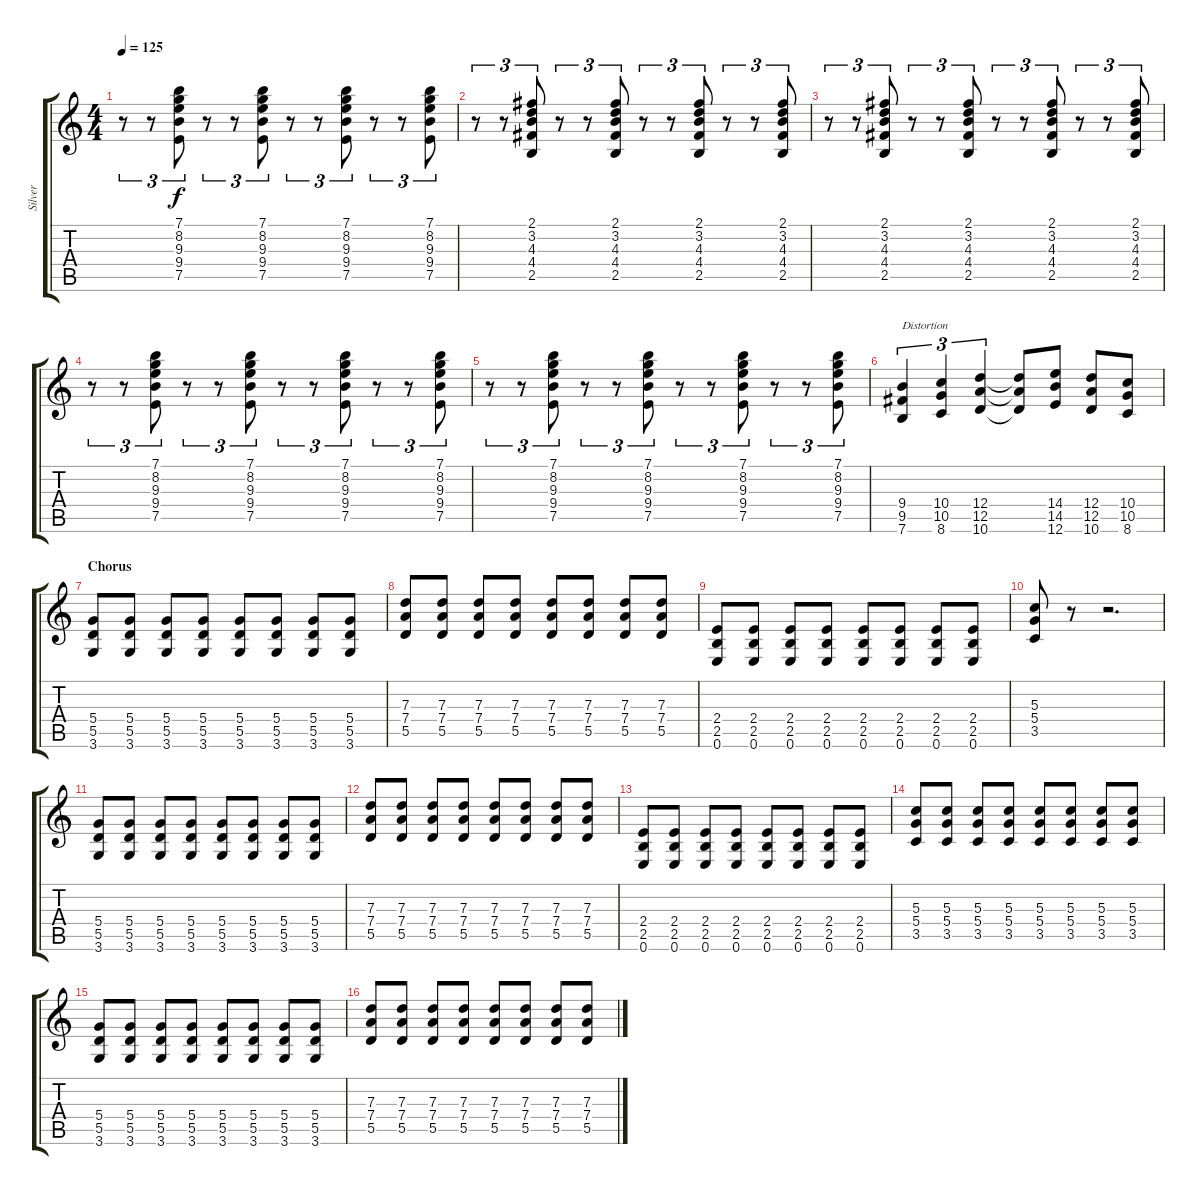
\track ("Silver" "Silver") {instrument distortionguitar}
\staff {score tabs}
\tuning (E4 B3 G3 D3 A2 E2) {hide}
\ts (4 4)
\tempo 125
\clef g2
\ks c
r.8{tu (3 2) dy f} r.8{tu (3 2)} (7.1 8.2 9.3 9.4 7.5).8{tu (3 2)} r.8{tu (3 2)} r.8{tu (3 2)} (7.1 8.2 9.3 9.4 7.5).8{tu (3 2)} r.8{tu (3 2)} r.8{tu (3 2)} (7.1 8.2 9.3 9.4 7.5).8{tu (3 2)} r.8{tu (3 2)} r.8{tu (3 2)} (7.1 8.2 9.3 9.4 7.5).8{tu (3 2)} |
r.8{tu (3 2)} r.8{tu (3 2)} (2.1 3.2 4.3 4.4 2.5).8{tu (3 2)} r.8{tu (3 2)} r.8{tu (3 2)} (2.1 3.2 4.3 4.4 2.5).8{tu (3 2)} r.8{tu (3 2)} r.8{tu (3 2)} (2.1 3.2 4.3 4.4 2.5).8{tu (3 2)} r.8{tu (3 2)} r.8{tu (3 2)} (2.1 3.2 4.3 4.4 2.5).8{tu (3 2)} |
r.8{tu (3 2)} r.8{tu (3 2)} (2.1 3.2 4.3 4.4 2.5).8{tu (3 2)} r.8{tu (3 2)} r.8{tu (3 2)} (2.1 3.2 4.3 4.4 2.5).8{tu (3 2)} r.8{tu (3 2)} r.8{tu (3 2)} (2.1 3.2 4.3 4.4 2.5).8{tu (3 2)} r.8{tu (3 2)} r.8{tu (3 2)} (2.1 3.2 4.3 4.4 2.5).8{tu (3 2)} |
r.8{tu (3 2)} r.8{tu (3 2)} (7.1 8.2 9.3 9.4 7.5).8{tu (3 2)} r.8{tu (3 2)} r.8{tu (3 2)} (7.1 8.2 9.3 9.4 7.5).8{tu (3 2)} r.8{tu (3 2)} r.8{tu (3 2)} (7.1 8.2 9.3 9.4 7.5).8{tu (3 2)} r.8{tu (3 2)} r.8{tu (3 2)} (7.1 8.2 9.3 9.4 7.5).8{tu (3 2)} |
r.8{tu (3 2)} r.8{tu (3 2)} (7.1 8.2 9.3 9.4 7.5).8{tu (3 2)} r.8{tu (3 2)} r.8{tu (3 2)} (7.1 8.2 9.3 9.4 7.5).8{tu (3 2)} r.8{tu (3 2)} r.8{tu (3 2)} (7.1 8.2 9.3 9.4 7.5).8{tu (3 2)} r.8{tu (3 2)} r.8{tu (3 2)} (7.1 8.2 9.3 9.4 7.5).8{tu (3 2)} |
(9.4 9.5 7.6).4{tu (3 2) txt "Distortion" instrument distortionguitar} (10.4 10.5 8.6).4{tu (3 2)} (12.4 12.5 10.6).4{tu (3 2)} (12.4{t} 12.5{t} 10.6{t}).8 (14.4 14.5 12.6).8 (12.4 12.5 10.6).8 (10.4 10.5 8.6).8 |
\section ("" "Chorus")
(5.4 5.5 3.6).8 (5.4 5.5 3.6).8 (5.4 5.5 3.6).8 (5.4 5.5 3.6).8 (5.4 5.5 3.6).8 (5.4 5.5 3.6).8 (5.4 5.5 3.6).8 (5.4 5.5 3.6).8 |
(7.3 7.4 5.5).8 (7.3 7.4 5.5).8 (7.3 7.4 5.5).8 (7.3 7.4 5.5).8 (7.3 7.4 5.5).8 (7.3 7.4 5.5).8 (7.3 7.4 5.5).8 (7.3 7.4 5.5).8 |
(2.4 2.5 0.6).8 (2.4 2.5 0.6).8 (2.4 2.5 0.6).8 (2.4 2.5 0.6).8 (2.4 2.5 0.6).8 (2.4 2.5 0.6).8 (2.4 2.5 0.6).8 (2.4 2.5 0.6).8 |
(5.3 5.4 3.5).8 r.8 r.2{d} |
(5.4 5.5 3.6).8 (5.4 5.5 3.6).8 (5.4 5.5 3.6).8 (5.4 5.5 3.6).8 (5.4 5.5 3.6).8 (5.4 5.5 3.6).8 (5.4 5.5 3.6).8 (5.4 5.5 3.6).8 |
(7.3 7.4 5.5).8 (7.3 7.4 5.5).8 (7.3 7.4 5.5).8 (7.3 7.4 5.5).8 (7.3 7.4 5.5).8 (7.3 7.4 5.5).8 (7.3 7.4 5.5).8 (7.3 7.4 5.5).8 |
(2.4 2.5 0.6).8 (2.4 2.5 0.6).8 (2.4 2.5 0.6).8 (2.4 2.5 0.6).8 (2.4 2.5 0.6).8 (2.4 2.5 0.6).8 (2.4 2.5 0.6).8 (2.4 2.5 0.6).8 |
(5.3 5.4 3.5).8 (5.3 5.4 3.5).8 (5.3 5.4 3.5).8 (5.3 5.4 3.5).8 (5.3 5.4 3.5).8 (5.3 5.4 3.5).8 (5.3 5.4 3.5).8 (5.3 5.4 3.5).8 |
(5.4 5.5 3.6).8 (5.4 5.5 3.6).8 (5.4 5.5 3.6).8 (5.4 5.5 3.6).8 (5.4 5.5 3.6).8 (5.4 5.5 3.6).8 (5.4 5.5 3.6).8 (5.4 5.5 3.6).8 |
(7.3 7.4 5.5).8 (7.3 7.4 5.5).8 (7.3 7.4 5.5).8 (7.3 7.4 5.5).8 (7.3 7.4 5.5).8 (7.3 7.4 5.5).8 (7.3 7.4 5.5).8 (7.3 7.4 5.5).8
